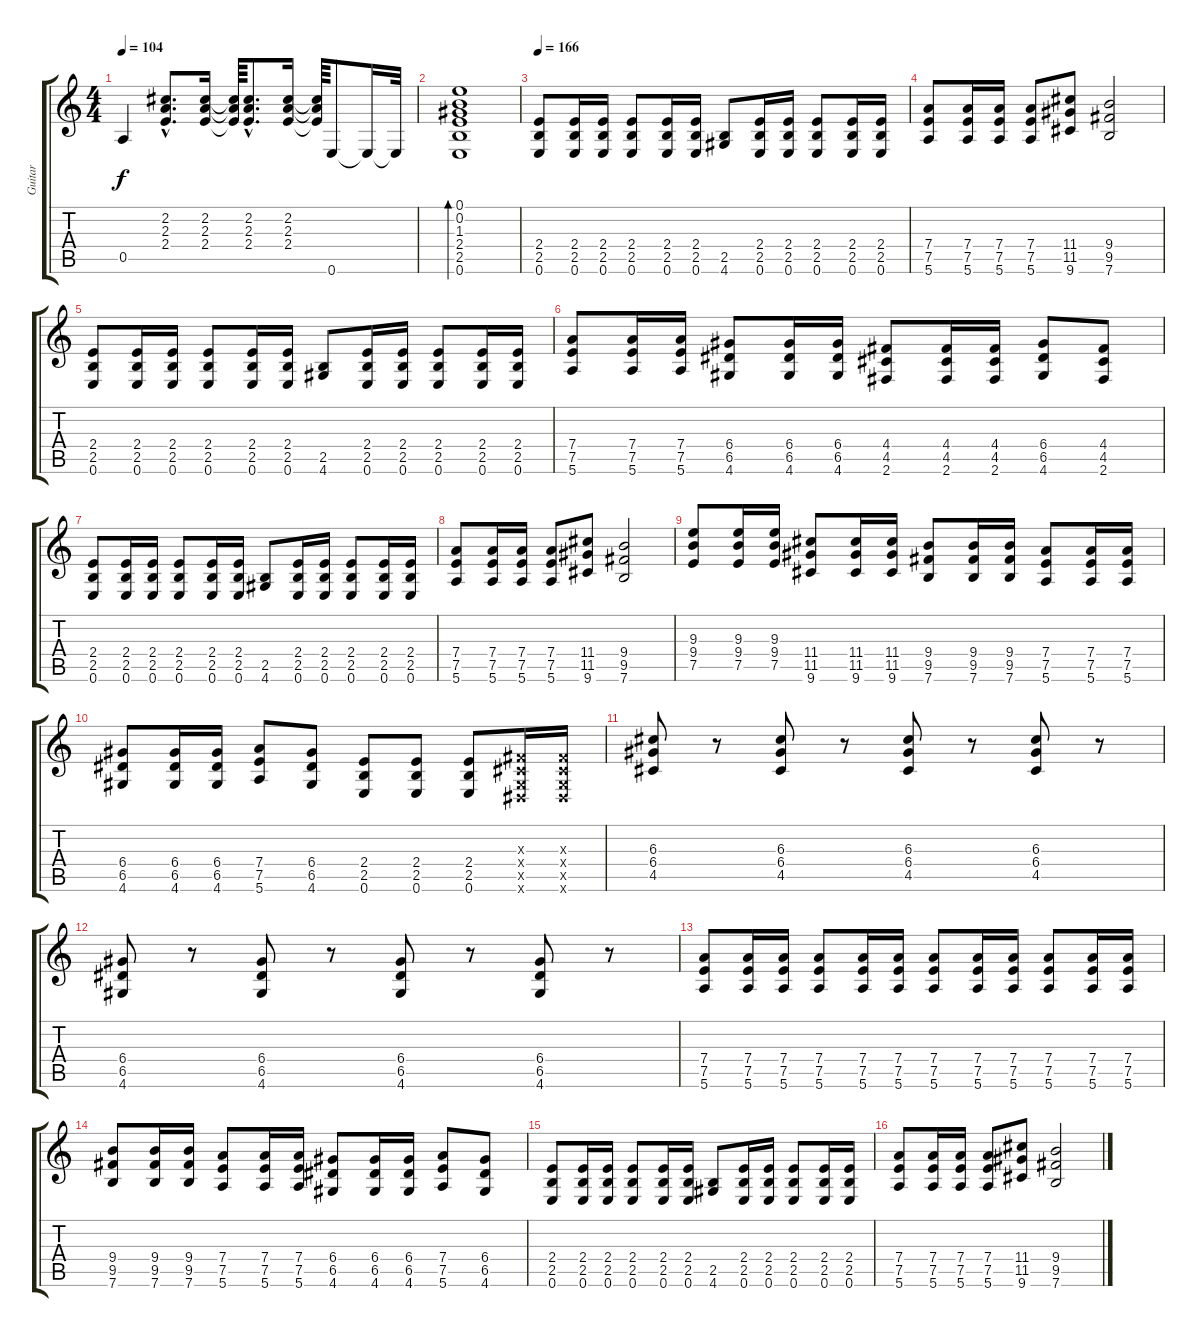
\track ("Guitar" "Guitar") {instrument acousticguitarsteel}
\staff {score tabs}
\tuning (E4 B3 G3 D3 A2 E2) {hide}
\ts (4 4)
\tempo 104
\clef g2
\ks c
0.5.4{dy f instrument acousticguitarsteel} (2.2{hac} 2.3{hac} 2.4{hac}).8{d} (2.2 2.3 2.4).16 (2.2{t} 2.3{t} 2.4{t}).64 (2.2{hac} 2.3{hac} 2.4{hac}).8{d} (2.2 2.3 2.4).16 (2.2{t} 2.3{t} 2.4{t}).64 0.6.8 0.6{t}.16 0.6{t}.32 |
(0.1 0.2 1.3 2.4 2.5 0.6).1{bd 120} |
\tempo 166
(2.4 2.5 0.6).8{volume 16 instrument overdrivenguitar} (2.4 2.5 0.6).16 (2.4 2.5 0.6).16 (2.4 2.5 0.6).8 (2.4 2.5 0.6).16 (2.4 2.5 0.6).16 (2.5 4.6).8 (2.4 2.5 0.6).16 (2.4 2.5 0.6).16 (2.4 2.5 0.6).8 (2.4 2.5 0.6).16 (2.4 2.5 0.6).16 |
(7.4 7.5 5.6).8 (7.4 7.5 5.6).16 (7.4 7.5 5.6).16 (7.4 7.5 5.6).8 (11.4 11.5 9.6).8 (9.4 9.5 7.6).2 |
(2.4 2.5 0.6).8 (2.4 2.5 0.6).16 (2.4 2.5 0.6).16 (2.4 2.5 0.6).8 (2.4 2.5 0.6).16 (2.4 2.5 0.6).16 (2.5 4.6).8 (2.4 2.5 0.6).16 (2.4 2.5 0.6).16 (2.4 2.5 0.6).8 (2.4 2.5 0.6).16 (2.4 2.5 0.6).16 |
(7.4 7.5 5.6).8 (7.4 7.5 5.6).16 (7.4 7.5 5.6).16 (6.4 6.5 4.6).8 (6.4 6.5 4.6).16 (6.4 6.5 4.6).16 (4.4 4.5 2.6).8 (4.4 4.5 2.6).16 (4.4 4.5 2.6).16 (6.4 6.5 4.6).8 (4.4 4.5 2.6).8 |
(2.4 2.5 0.6).8 (2.4 2.5 0.6).16 (2.4 2.5 0.6).16 (2.4 2.5 0.6).8 (2.4 2.5 0.6).16 (2.4 2.5 0.6).16 (2.5 4.6).8 (2.4 2.5 0.6).16 (2.4 2.5 0.6).16 (2.4 2.5 0.6).8 (2.4 2.5 0.6).16 (2.4 2.5 0.6).16 |
(7.4 7.5 5.6).8 (7.4 7.5 5.6).16 (7.4 7.5 5.6).16 (7.4 7.5 5.6).8 (11.4 11.5 9.6).8 (9.4 9.5 7.6).2 |
(9.3 9.4 7.5).8 (9.3 9.4 7.5).16 (9.3 9.4 7.5).16 (11.4 11.5 9.6).8 (11.4 11.5 9.6).16 (11.4 11.5 9.6).16 (9.4 9.5 7.6).8 (9.4 9.5 7.6).16 (9.4 9.5 7.6).16 (7.4 7.5 5.6).8 (7.4 7.5 5.6).16 (7.4 7.5 5.6).16 |
(6.4 6.5 4.6).8 (6.4 6.5 4.6).16 (6.4 6.5 4.6).16 (7.4 7.5 5.6).8 (6.4 6.5 4.6).8 (2.4 2.5 0.6).8 (2.4 2.5 0.6).8 (2.4 2.5 0.6).8 (-1.3{x} -1.4{x} -1.5{x} -1.6{x}).16 (-1.3{x} -1.4{x} -1.5{x} -1.6{x}).16 |
(6.3 6.4 4.5).8 r.8 (6.3 6.4 4.5).8 r.8 (6.3 6.4 4.5).8 r.8 (6.3 6.4 4.5).8 r.8 |
(6.4 6.5 4.6).8 r.8 (6.4 6.5 4.6).8 r.8 (6.4 6.5 4.6).8 r.8 (6.4 6.5 4.6).8 r.8 |
(7.4 7.5 5.6).8 (7.4 7.5 5.6).16 (7.4 7.5 5.6).16 (7.4 7.5 5.6).8 (7.4 7.5 5.6).16 (7.4 7.5 5.6).16 (7.4 7.5 5.6).8 (7.4 7.5 5.6).16 (7.4 7.5 5.6).16 (7.4 7.5 5.6).8 (7.4 7.5 5.6).16 (7.4 7.5 5.6).16 |
(9.4 9.5 7.6).8 (9.4 9.5 7.6).16 (9.4 9.5 7.6).16 (7.4 7.5 5.6).8 (7.4 7.5 5.6).16 (7.4 7.5 5.6).16 (6.4 6.5 4.6).8 (6.4 6.5 4.6).16 (6.4 6.5 4.6).16 (7.4 7.5 5.6).8 (6.4 6.5 4.6).8 |
(2.4 2.5 0.6).8 (2.4 2.5 0.6).16 (2.4 2.5 0.6).16 (2.4 2.5 0.6).8 (2.4 2.5 0.6).16 (2.4 2.5 0.6).16 (2.5 4.6).8 (2.4 2.5 0.6).16 (2.4 2.5 0.6).16 (2.4 2.5 0.6).8 (2.4 2.5 0.6).16 (2.4 2.5 0.6).16 |
(7.4 7.5 5.6).8 (7.4 7.5 5.6).16 (7.4 7.5 5.6).16 (7.4 7.5 5.6).8 (11.4 11.5 9.6).8 (9.4 9.5 7.6).2
